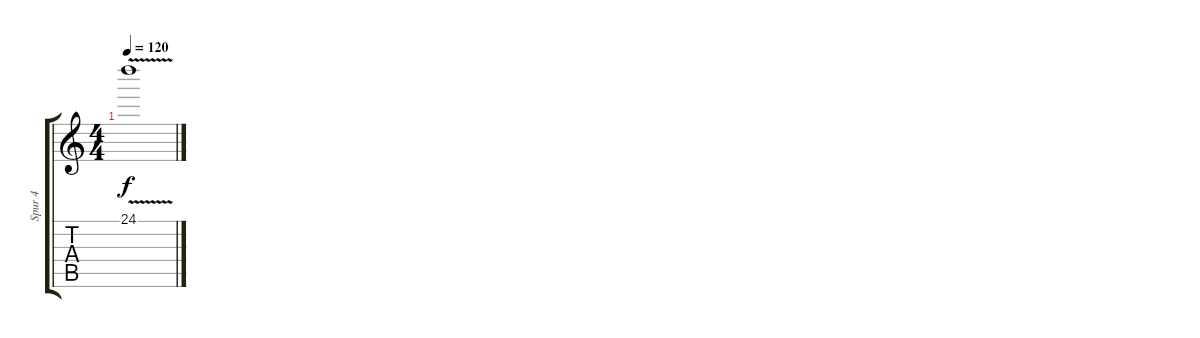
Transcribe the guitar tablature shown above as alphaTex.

\track ("Spur 4" "Spur 4") {instrument overdrivenguitar}
\staff {score tabs}
\tuning (D4 A3 F3 C3 G2 D2) {hide}
\ts (4 4)
\tempo 120
\clef g2
\ks c
24.1{v}.1{dy f}
